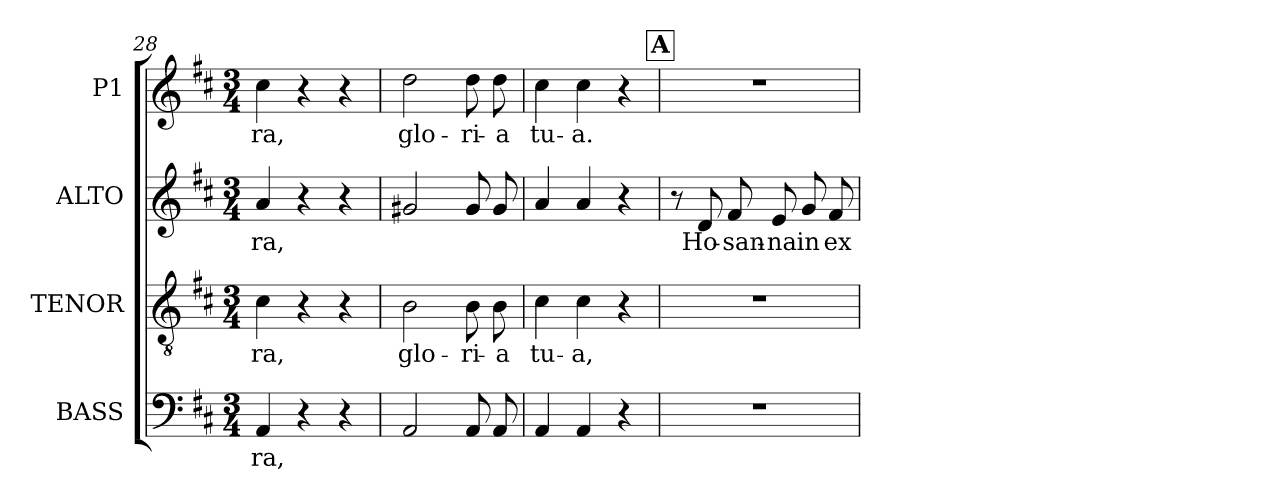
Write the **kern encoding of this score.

**kern	**text	**kern	**text	**kern	**text	**kern	**text
*part4	*part4	*part3	*part3	*part2	*part2	*part1	*part1
*staff4	*staff4	*staff3	*staff3	*staff2	*staff2	*staff1	*staff1
*I"BASS	*	*I"TENOR	*	*I"ALTO	*	*I"P1	*
*clefF4	*	*clefGv2	*	*clefG2	*	*clefG2	*
*	*	*ITrd7c12	*	*	*	*	*
*k[f#c#]	*	*k[f#c#]	*	*k[f#c#]	*	*k[f#c#]	*
*D:	*	*D:	*	*D:	*	*D:	*
*M3/4	*	*M3/4	*	*M3/4	*	*M3/4	*
=28	=28	=28	=28	=28	=28	=28	=28
!	!LO:LY:b:color=#000000	!	!	!	!	!	!
!	!	!	!LO:LY:b:color=#000000	!	!	!	!
!	!	!	!	!	!LO:LY:b:color=#000000	!	!
!	!	!	!	!	!	!	!LO:LY:b:color=#000000
4AAi/	-ra,	4C#i\	-ra,	4ai/	-ra,	4cc#i\	-ra,
4r	.	4r	.	4r	.	4r	.
4r	.	4r	.	4r	.	4r	.
!!LO:LB:g=z
=29	=29	=29	=29	=29	=29	=29	=29
!	!	!	!LO:LY:b:color=#000000	!	!	!	!
!	!	!	!	!	!	!	!LO:LY:b:color=#000000
2AAi/	.	2BBi\	glo-	2g#Xi/	.	2ddi\	glo-
!	!	!	!LO:LY:b:color=#000000	!	!	!	!
!	!	!	!	!	!	!	!LO:LY:b:color=#000000
8AAi/	.	8BBi\	-ri-	8g#i/	.	8ddi\	-ri-
!	!	!	!LO:LY:b:color=#000000	!	!	!	!
!	!	!	!	!	!	!	!LO:LY:b:color=#000000
8AAi/	.	8BBi\	-a	8g#i/	.	8ddi\	-a
=30	=30	=30	=30	=30	=30	=30	=30
!	!	!	!LO:LY:b:color=#000000	!	!	!	!
!	!	!	!	!	!	!	!LO:LY:b:color=#000000
4AAi/	.	4C#i\	tu-	4ai/	.	4cc#i\	tu-
!	!	!	!LO:LY:b:color=#000000	!	!	!	!
!	!	!	!	!	!	!	!LO:LY:b:color=#000000
4AAi/	.	4C#i\	-a,	4ai/	.	4cc#i\	-a.
4r	.	4r	.	4r	.	4r	.
!!LO:REH:place=s1:B:color=#000000:enc=box:fs=17.1407:t=A
=31	=31	=31	=31	=31	=31	=31	=31
!LO:N:vis=1	!	!LO:N:vis=1	!	!	!	!LO:N:vis=1	!
2.r	.	2.r	.	8r	.	2.r	.
!	!	!	!	!	!LO:LY:b:color=#000000	!	!
.	.	.	.	8di/	Ho-	.	.
!	!	!	!	!	!LO:LY:b:color=#000000	!	!
.	.	.	.	8f#i/	-san-	.	.
!	!	!	!	!	!LO:LY:b:color=#000000	!	!
.	.	.	.	8ei/	-na	.	.
!	!	!	!	!	!LO:LY:b:color=#000000	!	!
.	.	.	.	8gi/	in	.	.
!	!	!	!	!	!LO:LY:b:color=#000000	!	!
.	.	.	.	8f#i/	ex-	.	.
=	=	=	=	=	=	=	=
*-	*-	*-	*-	*-	*-	*-	*-
